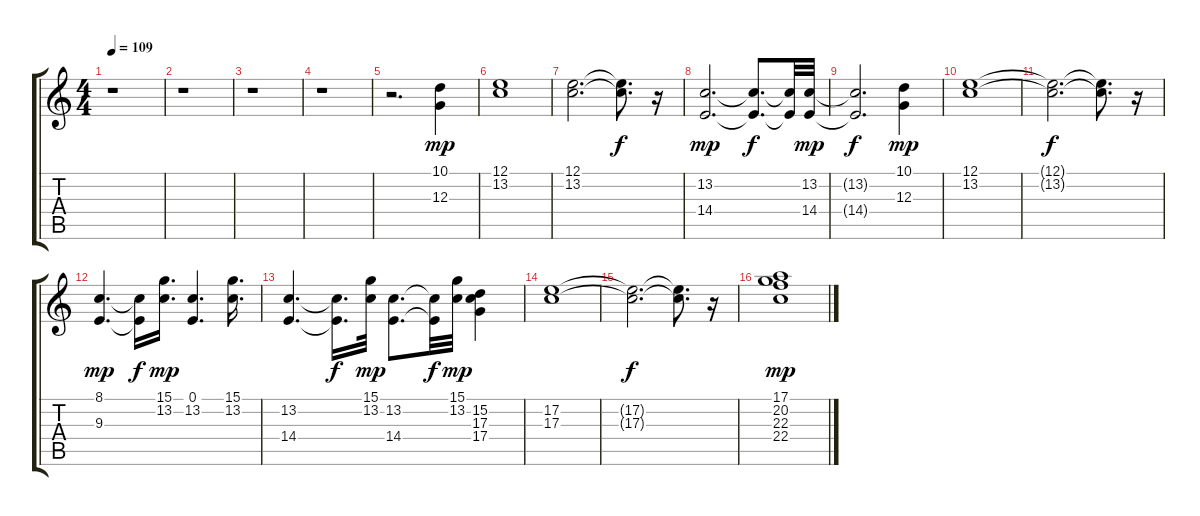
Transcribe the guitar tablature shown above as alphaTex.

\track "" {instrument violin}
\staff {score tabs}
\tuning (E4 B3 G3 D3 A2 E2) {hide}
\ts (4 4)
\tempo 109
\clef g2
\ks c
r.1{dy mp} |
r.1 |
r.1 |
r.1 |
r.2{d} (10.1 12.3).4 |
(12.1 13.2).1 |
(12.1 13.2).2{d} (12.1{t} 13.2{t}).8{d dy f} r.16 |
(13.2 14.4).2{d dy mp balance 9 instrument violin} (13.2{t} 14.4{t}).8{d dy f} (13.2{t} 14.4{t}).32 (13.2 14.4).32{dy mp} |
(13.2{t} 14.4{t}).2{d dy f} (10.1 12.3).4{dy mp} |
(12.1 13.2).1 |
(12.1{t} 13.2{t}).2{d dy f} (12.1{t} 13.2{t}).8{d} r.16 |
(8.1 9.3).4{d dy mp} (8.1{t} 9.3{t}).16{dy f} (15.1 13.2).16{d dy mp} (0.1 13.2).4{d} (15.1 13.2).16{d} |
(13.2 14.4).4{d} (13.2{t} 14.4{t}).16{d dy f} (15.1 13.2).32{dy mp} (13.2 14.4).8{d} (13.2{t} 14.4{t}).32{dy f} (15.1 13.2).32{dy mp} (15.2 17.3 17.4).4 |
(17.2 17.3).1 |
(17.2{t} 17.3{t}).2{d dy f} (17.2{t} 17.3{t}).8{d} r.16 |
(17.1 20.2 22.3 22.4).1{dy mp}
